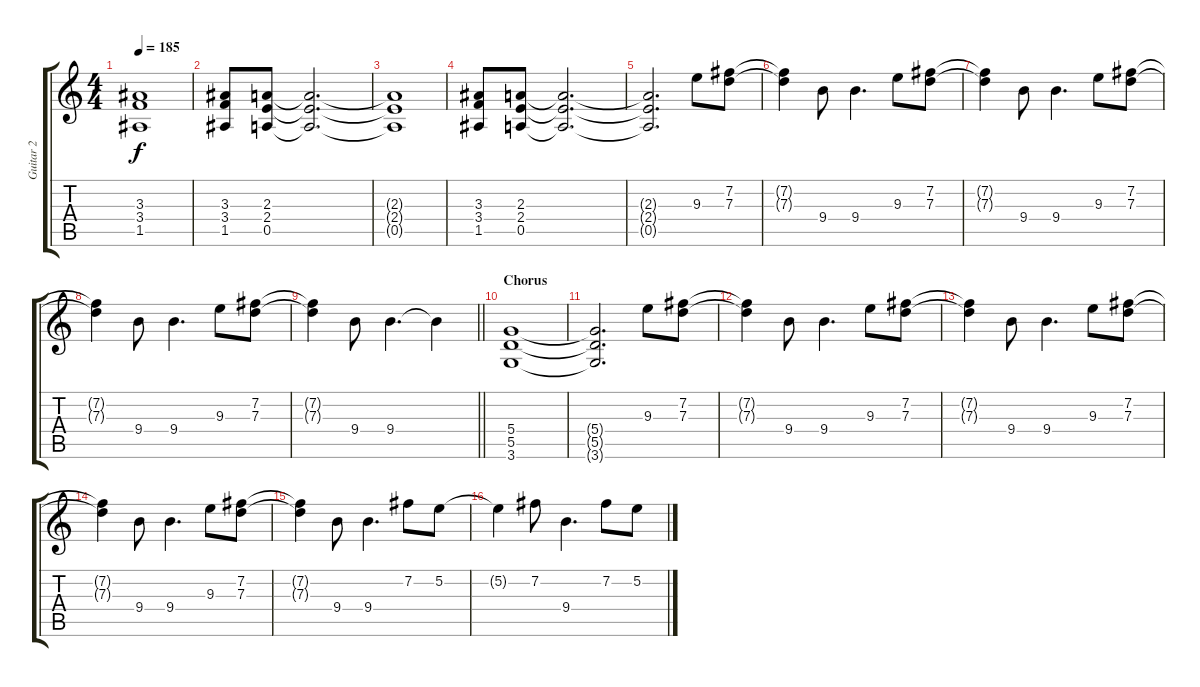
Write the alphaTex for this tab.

\track ("Guitar 2" "Guitar 2") {instrument distortionguitar}
\staff {score tabs}
\tuning (E4 B3 G3 D3 A2 E2) {hide}
\ts (4 4)
\tempo 185
\clef g2
\ks c
(3.3{t} 3.4{t} 1.5{t}).1{dy f} |
(3.3 3.4 1.5).8 (2.3 2.4 0.5).8 (2.3{t} 2.4{t} 0.5{t}).2{d} |
(2.3{t} 2.4{t} 0.5{t}).1 |
(3.3 3.4 1.5).8 (2.3 2.4 0.5).8 (2.3{t} 2.4{t} 0.5{t}).2{d} |
(2.3{t} 2.4{t} 0.5{t}).2{d} 9.3.8 (7.2 7.3).8 |
(7.2{t} 7.3{t}).4 9.4.8 9.4.4{d} 9.3.8 (7.2 7.3).8 |
(7.2{t} 7.3{t}).4 9.4.8 9.4.4{d} 9.3.8 (7.2 7.3).8 |
(7.2{t} 7.3{t}).4 9.4.8 9.4.4{d} 9.3.8 (7.2 7.3).8 |
\barLineRight lightlight
(7.2{t} 7.3{t}).4 9.4.8 9.4.4{d} 9.4{t}.4 |
\section ("" "Chorus")
(5.4 5.5 3.6).1 |
(5.4{t} 5.5{t} 3.6{t}).2{d} 9.3.8 (7.2 7.3).8 |
(7.2{t} 7.3{t}).4 9.4.8 9.4.4{d} 9.3.8 (7.2 7.3).8 |
(7.2{t} 7.3{t}).4 9.4.8 9.4.4{d} 9.3.8 (7.2 7.3).8 |
(7.2{t} 7.3{t}).4 9.4.8 9.4.4{d} 9.3.8 (7.2 7.3).8 |
(7.2{t} 7.3{t}).4 9.4.8 9.4.4{d} 7.2.8 5.2.8 |
5.2{t}.4 7.2.8 9.4.4{d} 7.2.8 5.2.8
